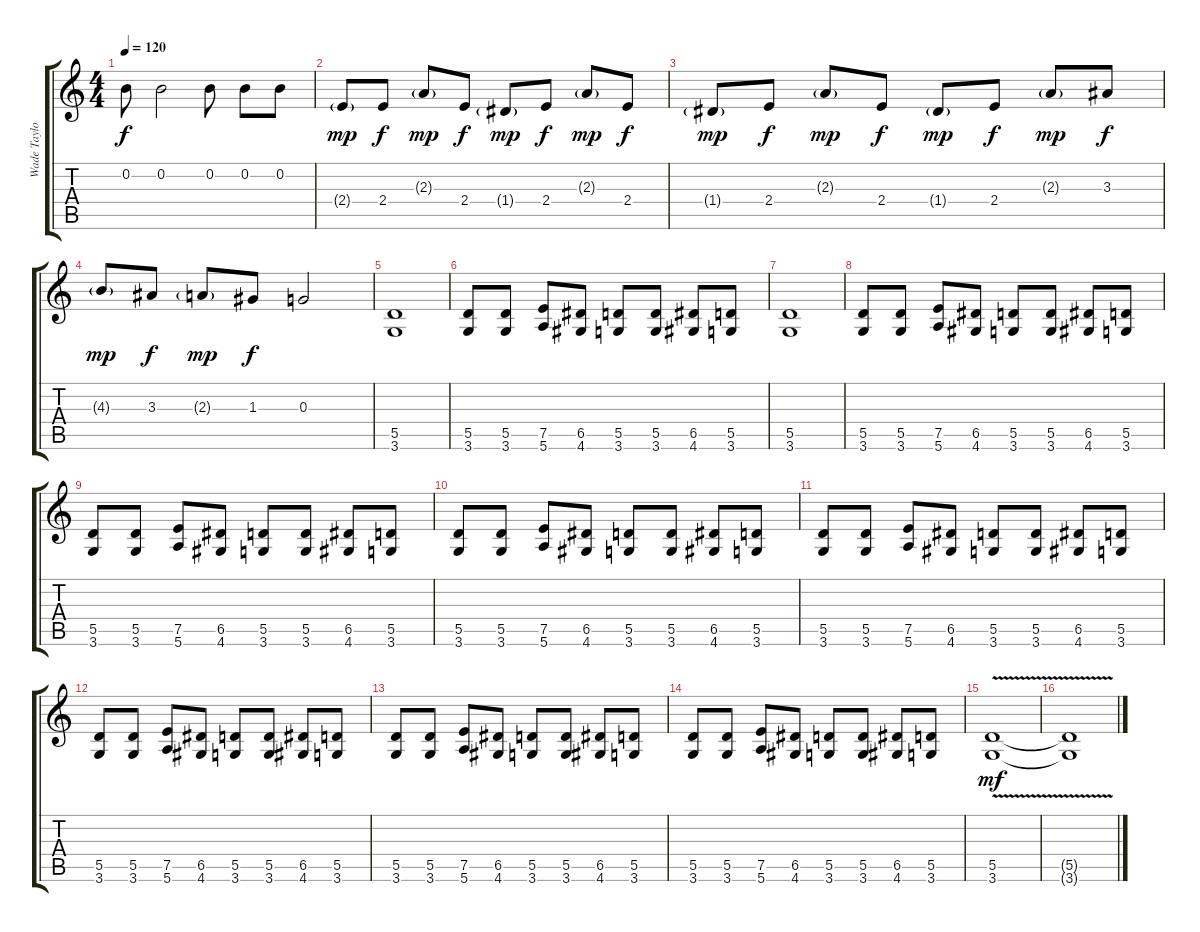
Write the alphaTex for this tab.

\track ("Wade Taylor" "Wade Taylo") {instrument overdrivenguitar}
\staff {score tabs}
\tuning (E4 B3 G3 D3 A2 E2) {hide}
\ts (4 4)
\tempo 120
\clef g2
\ks c
0.2.8{dy f} 0.2.2 0.2.8 0.2.8 0.2.8 |
2.4{g}.8{dy mp} 2.4.8{dy f} 2.3{g}.8{dy mp} 2.4.8{dy f} 1.4{g}.8{dy mp} 2.4.8{dy f} 2.3{g}.8{dy mp} 2.4.8{dy f} |
1.4{g}.8{dy mp} 2.4.8{dy f} 2.3{g}.8{dy mp} 2.4.8{dy f} 1.4{g}.8{dy mp} 2.4.8{dy f} 2.3{g}.8{dy mp} 3.3.8{dy f} |
4.3{g}.8{dy mp} 3.3.8{dy f} 2.3{g}.8{dy mp} 1.3.8{dy f} 0.3.2 |
(5.5 3.6).1 |
(5.5 3.6).8 (5.5 3.6).8 (7.5 5.6).8 (6.5 4.6).8 (5.5 3.6).8 (5.5 3.6).8 (6.5 4.6).8 (5.5 3.6).8 |
(5.5 3.6).1 |
(5.5 3.6).8 (5.5 3.6).8 (7.5 5.6).8 (6.5 4.6).8 (5.5 3.6).8 (5.5 3.6).8 (6.5 4.6).8 (5.5 3.6).8 |
(5.5 3.6).8 (5.5 3.6).8 (7.5 5.6).8 (6.5 4.6).8 (5.5 3.6).8 (5.5 3.6).8 (6.5 4.6).8 (5.5 3.6).8 |
(5.5 3.6).8 (5.5 3.6).8 (7.5 5.6).8 (6.5 4.6).8 (5.5 3.6).8 (5.5 3.6).8 (6.5 4.6).8 (5.5 3.6).8 |
(5.5 3.6).8 (5.5 3.6).8 (7.5 5.6).8 (6.5 4.6).8 (5.5 3.6).8 (5.5 3.6).8 (6.5 4.6).8 (5.5 3.6).8 |
(5.5 3.6).8 (5.5 3.6).8 (7.5 5.6).8 (6.5 4.6).8 (5.5 3.6).8 (5.5 3.6).8 (6.5 4.6).8 (5.5 3.6).8 |
(5.5 3.6).8 (5.5 3.6).8 (7.5 5.6).8 (6.5 4.6).8 (5.5 3.6).8 (5.5 3.6).8 (6.5 4.6).8 (5.5 3.6).8 |
(5.5 3.6).8 (5.5 3.6).8 (7.5 5.6).8 (6.5 4.6).8 (5.5 3.6).8 (5.5 3.6).8 (6.5 4.6).8 (5.5 3.6).8 |
(5.5 3.6{v}).1{dy mf} |
(5.5{t} 3.6{v t}).1
